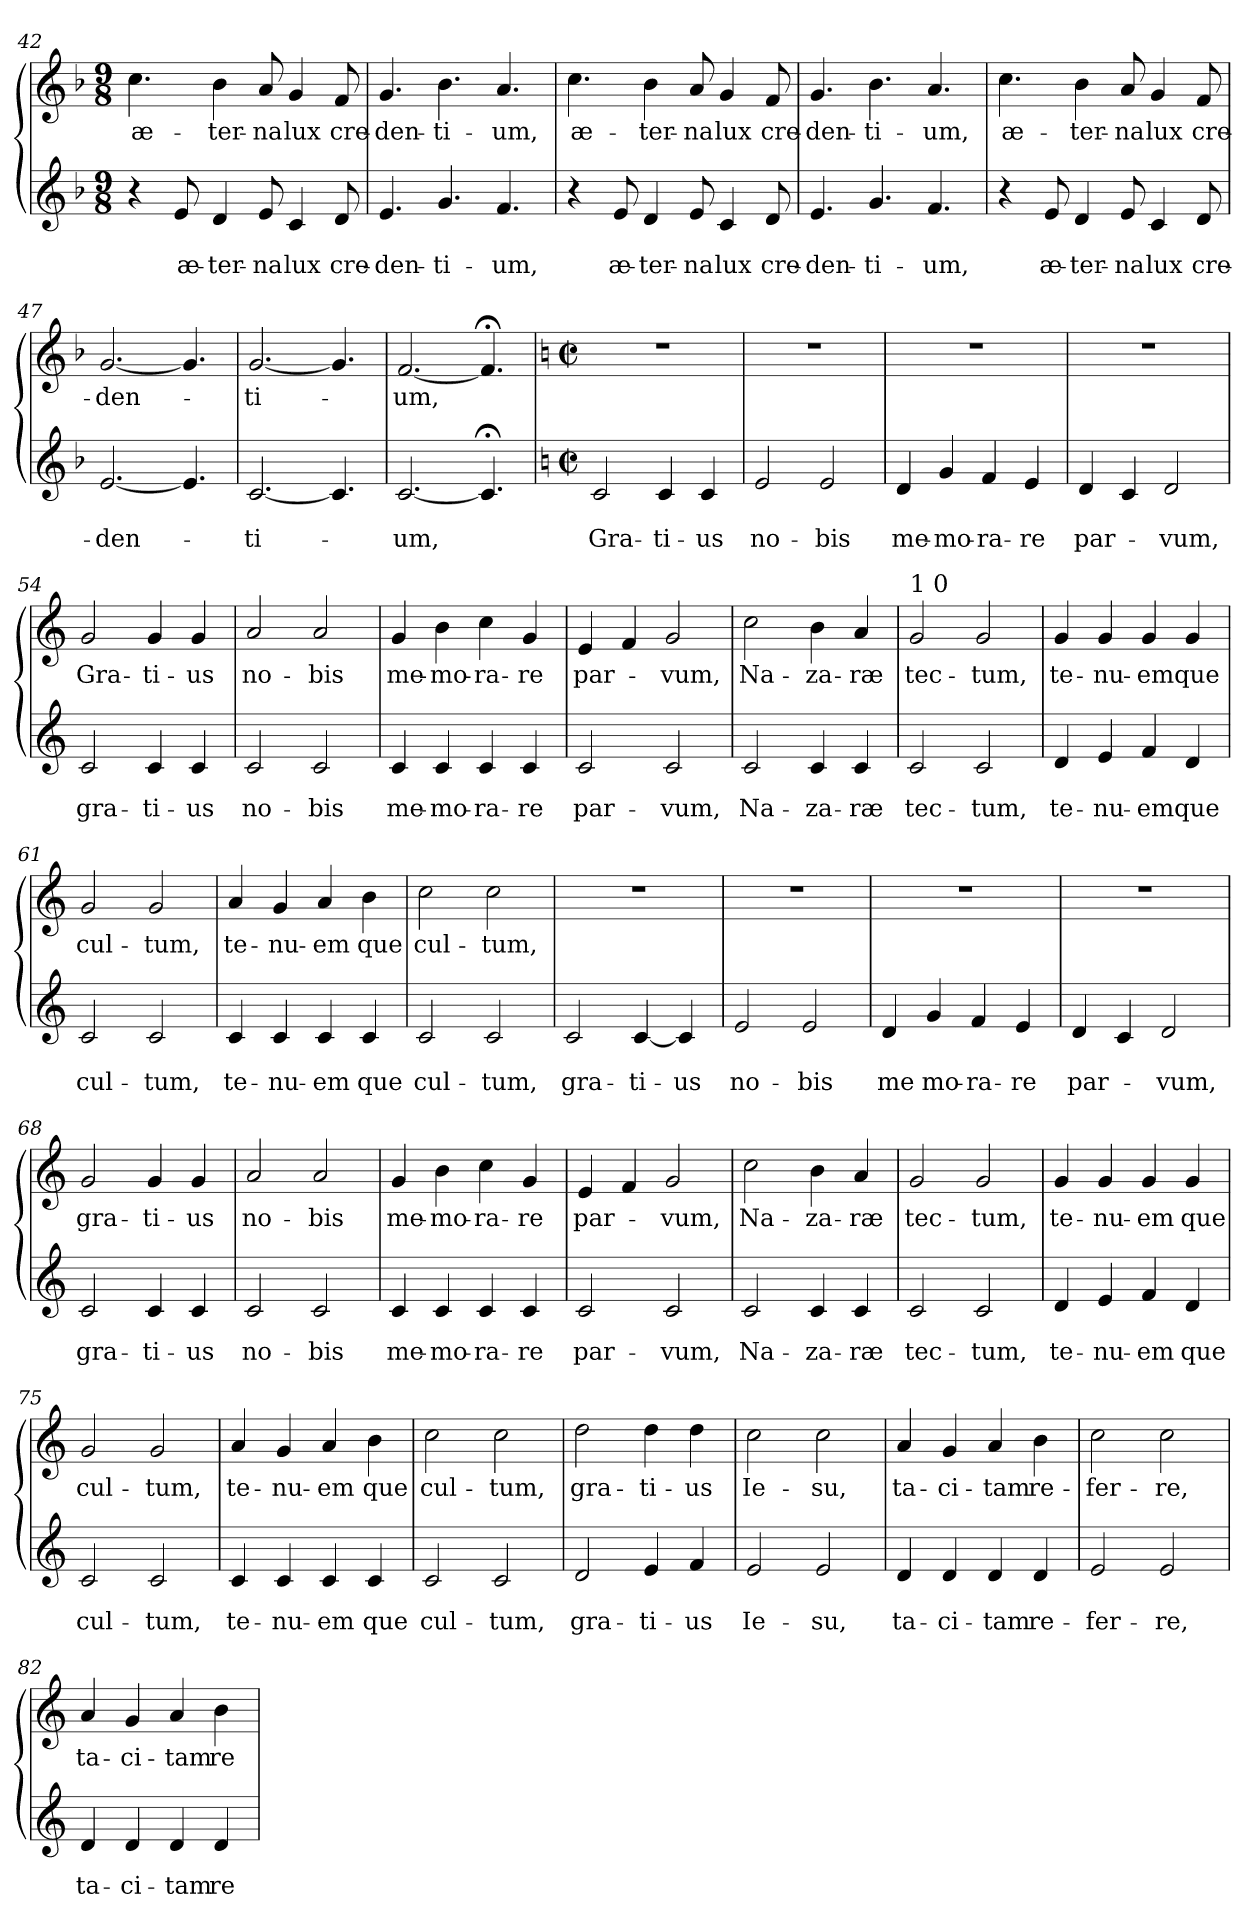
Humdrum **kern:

**kern	**text	**text	**kern	**text
*part2	*part2	*part2	*part1	*part1
*staff2	*staff2	*staff2	*staff1	*staff1
*clefG2	*	*	*clefG2	*
*k[b-]	*	*	*k[b-]	*
*F:	*	*	*F:	*
*M9/8	*	*	*M9/8	*
=42	=42	=42	=42	=42
!	!	!	!	!LO:LY:b
4r	.	.	4.cc\	æ-
!	!	!LO:LY:b	!	!
8e/	.	æ-	.	.
!	!	!LO:LY:b	!	!LO:LY:b
4d/	.	-ter-	4b-\	-ter-
!	!	!LO:LY:b	!	!LO:LY:b
8e/	.	-na	8a/	-na
!	!	!LO:LY:b	!	!LO:LY:b
4c/	.	lux	4g/	lux
!	!	!LO:LY:b	!	!LO:LY:b
8d/	.	cre-	8f/	cre-
!!LO:LB:g=z
=43	=43	=43	=43	=43
!	!	!LO:LY:b	!	!LO:LY:b
4.e/	.	-den-	4.g/	-den-
!	!	!LO:LY:b	!	!LO:LY:b
4.g/	.	-ti-	4.b-\	-ti-
!	!	!LO:LY:b	!	!LO:LY:b
4.f/	.	-um,	4.a/	-um,
=44	=44	=44	=44	=44
!	!	!	!	!LO:LY:b
4r	.	.	4.cc\	æ-
!	!	!LO:LY:b	!	!
8e/	.	æ-	.	.
!	!	!LO:LY:b	!	!LO:LY:b
4d/	.	-ter-	4b-\	-ter-
!	!	!LO:LY:b	!	!LO:LY:b
8e/	.	-na	8a/	-na
!	!	!LO:LY:b	!	!LO:LY:b
4c/	.	lux	4g/	lux
!	!	!LO:LY:b	!	!LO:LY:b
8d/	.	cre-	8f/	cre-
=45	=45	=45	=45	=45
!	!	!LO:LY:b	!	!LO:LY:b
4.e/	.	-den-	4.g/	-den-
!	!	!LO:LY:b	!	!LO:LY:b
4.g/	.	-ti-	4.b-\	-ti-
!	!	!LO:LY:b	!	!LO:LY:b
4.f/	.	-um,	4.a/	-um,
=46	=46	=46	=46	=46
!	!	!	!	!LO:LY:b
4r	.	.	4.cc\	æ-
!	!	!LO:LY:b	!	!
8e/	.	æ-	.	.
!	!	!LO:LY:b	!	!LO:LY:b
4d/	.	-ter-	4b-\	-ter-
!	!	!LO:LY:b	!	!LO:LY:b
8e/	.	-na	8a/	-na
!	!	!LO:LY:b	!	!LO:LY:b
4c/	.	lux	4g/	lux
!	!	!LO:LY:b	!	!LO:LY:b
8d/	.	cre-	8f/	cre-
=47	=47	=47	=47	=47
!	!	!LO:LY:b	!	!LO:LY:b
[<2.e/	.	-den-	[<2.g/	-den-
4.e/]	.	.	4.g/]	.
=48	=48	=48	=48	=48
!	!	!LO:LY:b:rj	!	!LO:LY:b:rj
[<2.c/	.	-ti-	[<2.g/	-ti-
4.c/]	.	.	4.g/]	.
=49	=49	=49	=49	=49
!	!	!LO:LY:b	!	!LO:LY:b
[<2.c/	.	-um,	[<2.f/	-um,
4.c;/]	.	.	4.f;/]	.
!!LO:PB:g=z
=50!	=50!	=50!	=50!	=50!
*k[]	*	*	*k[]	*
*C:	*	*	*C:	*
*M2/2	*	*	*M2/2	*
*met(c|)	*	*	*met(c|)	*
!	!	!LO:LY:b	!	!
2c/	.	Gra-	1r	.
!	!	!LO:LY:b	!	!
4c/	.	-ti-	.	.
!	!	!LO:LY:b	!	!
4c/	.	-us	.	.
=51	=51	=51	=51	=51
!	!	!LO:LY:b	!	!
2e/	.	no-	1r	.
!	!	!LO:LY:b	!	!
2e/	.	-bis	.	.
=52	=52	=52	=52	=52
!	!	!LO:LY:b	!	!
4d/	.	me-	1r	.
!	!	!LO:LY:b	!	!
4g/	.	-mo-	.	.
!	!	!LO:LY:b	!	!
4f/	.	-ra-	.	.
!	!	!LO:LY:b	!	!
4e/	.	-re	.	.
=53	=53	=53	=53	=53
!	!	!LO:LY:b	!	!
4d/	.	par-	1r	.
4c/	.	.	.	.
!	!	!LO:LY:b	!	!
2d/	.	-vum,	.	.
=54	=54	=54	=54	=54
!	!	!LO:LY:b	!	!LO:LY:b
2c/	.	gra-	2g/	Gra-
!	!	!LO:LY:b	!	!LO:LY:b
4c/	.	-ti-	4g/	-ti-
!	!	!LO:LY:b	!	!LO:LY:b
4c/	.	-us	4g/	-us
=55	=55	=55	=55	=55
!	!	!LO:LY:b	!	!LO:LY:b
2c/	.	no-	2a/	no-
!	!	!LO:LY:b	!	!LO:LY:b
2c/	.	-bis	2a/	-bis
=56	=56	=56	=56	=56
!	!	!LO:LY:b	!	!LO:LY:b
4c/	.	me-	4g/	me-
!	!	!LO:LY:b	!	!LO:LY:b
4c/	.	-mo-	4b\	-mo-
!	!	!LO:LY:b	!	!LO:LY:b
4c/	.	-ra-	4cc\	-ra-
!	!	!LO:LY:b	!	!LO:LY:b
4c/	.	-re	4g/	-re
=57	=57	=57	=57	=57
!	!	!LO:LY:b	!	!LO:LY:b
2c/	.	par-	4e/	par-
.	.	.	4f/	.
!	!	!LO:LY:b	!	!LO:LY:b
2c/	.	-vum,	2g/	-vum,
=58	=58	=58	=58	=58
!	!	!LO:LY:b	!	!LO:LY:b
2c/	.	Na-	2cc\	Na-
!	!	!LO:LY:b	!	!LO:LY:b
4c/	.	-za-	4b\	-za-
!	!	!LO:LY:b	!	!LO:LY:b
4c/	.	-ræ	4a/	-ræ
!!LO:LB:g=z
=59	=59	=59	=59	=59
!	!	!	!LO:TX:a:t=1 0	!
!	!	!LO:LY:b	!	!LO:LY:b
2c/	.	tec-	2g/	tec-
!	!	!LO:LY:b	!	!LO:LY:b
2c/	.	-tum,	2g/	-tum,
=60	=60	=60	=60	=60
!	!	!LO:LY:b	!	!LO:LY:b
4d/	.	te-	4g/	te-
!	!	!LO:LY:b	!	!LO:LY:b
4e/	.	-nu-	4g/	-nu-
!	!	!LO:LY:b	!	!LO:LY:b
4f/	.	-emque	4g/	-emque
4d/	.	.	4g/	.
=61	=61	=61	=61	=61
!	!	!LO:LY:b	!	!LO:LY:b
2c/	.	cul-	2g/	cul-
!	!	!LO:LY:b	!	!LO:LY:b
2c/	.	-tum,	2g/	-tum,
=62	=62	=62	=62	=62
!	!	!LO:LY:b	!	!LO:LY:b
4c/	.	te-	4a/	te-
!	!	!LO:LY:b	!	!LO:LY:b
4c/	.	-nu-	4g/	-nu-
!	!	!LO:LY:b	!	!LO:LY:b
4c/	.	-em	4a/	-em
!	!	!LO:LY:b	!	!LO:LY:b
4c/	.	que	4b\	que
=63	=63	=63	=63	=63
!	!	!LO:LY:b	!	!LO:LY:b
2c/	.	cul-	2cc\	cul-
!	!	!LO:LY:b	!	!LO:LY:b
2c/	.	-tum,	2cc\	-tum,
=64	=64	=64	=64	=64
!	!	!LO:LY:b	!	!
2c/	.	gra-	1r	.
!	!	!LO:LY:b	!	!
[>4c/	.	-ti-	.	.
!	!	!LO:LY:b	!	!
4c/]	.	-us	.	.
=65	=65	=65	=65	=65
!	!	!LO:LY:b	!	!
2e/	.	no-	1r	.
!	!	!LO:LY:b	!	!
2e/	.	-bis	.	.
=66	=66	=66	=66	=66
!	!	!LO:LY:b	!	!
4d/	.	me	1r	.
!	!	!LO:LY:b	!	!
4g/	.	mo-	.	.
!	!	!LO:LY:b	!	!
4f/	.	-ra-	.	.
!	!	!LO:LY:b	!	!
4e/	.	-re	.	.
=67	=67	=67	=67	=67
!	!	!LO:LY:b	!	!
4d/	.	par-	1r	.
4c/	.	.	.	.
!	!	!LO:LY:b	!	!
2d/	.	-vum,	.	.
=68	=68	=68	=68	=68
!	!	!LO:LY:b	!	!LO:LY:b
2c/	.	gra-	2g/	gra-
!	!	!LO:LY:b	!	!LO:LY:b
4c/	.	-ti-	4g/	-ti-
!	!	!LO:LY:b	!	!LO:LY:b
4c/	.	-us	4g/	-us
!!LO:LB:g=z
=69	=69	=69	=69	=69
!	!	!LO:LY:b	!	!LO:LY:b
2c/	.	no-	2a/	no-
!	!	!LO:LY:b	!	!LO:LY:b
2c/	.	-bis	2a/	-bis
=70	=70	=70	=70	=70
!	!	!LO:LY:b	!	!LO:LY:b
4c/	.	me-	4g/	me-
!	!	!LO:LY:b	!	!LO:LY:b
4c/	.	-mo-	4b\	-mo-
!	!	!LO:LY:b	!	!LO:LY:b
4c/	.	-ra-	4cc\	-ra-
!	!	!LO:LY:b	!	!LO:LY:b
4c/	.	-re	4g/	-re
=71	=71	=71	=71	=71
!	!	!LO:LY:b	!	!LO:LY:b
2c/	.	par-	4e/	par-
.	.	.	4f/	.
!	!	!LO:LY:b	!	!LO:LY:b
2c/	.	-vum,	2g/	-vum,
=72	=72	=72	=72	=72
!	!	!LO:LY:b	!	!LO:LY:b
2c/	.	Na-	2cc\	Na-
!	!	!LO:LY:b	!	!LO:LY:b
4c/	.	-za-	4b\	-za-
!	!	!LO:LY:b	!	!LO:LY:b
4c/	.	-ræ	4a/	-ræ
=73	=73	=73	=73	=73
!	!	!LO:LY:b	!	!LO:LY:b
2c/	.	tec-	2g/	tec-
!	!	!LO:LY:b	!	!LO:LY:b
2c/	.	-tum,	2g/	-tum,
=74	=74	=74	=74	=74
!	!	!LO:LY:b	!	!LO:LY:b
4d/	.	te-	4g/	te-
!	!	!LO:LY:b	!	!LO:LY:b
4e/	.	-nu-	4g/	-nu-
!	!	!LO:LY:b	!	!LO:LY:b
4f/	.	-em	4g/	-em
!	!	!LO:LY:b	!	!LO:LY:b
4d/	.	que	4g/	que
=75	=75	=75	=75	=75
!	!	!LO:LY:b	!	!LO:LY:b
2c/	.	cul-	2g/	cul-
!	!	!LO:LY:b	!	!LO:LY:b
2c/	.	-tum,	2g/	-tum,
=76	=76	=76	=76	=76
!	!	!LO:LY:b	!	!LO:LY:b
4c/	.	te-	4a/	te-
!	!	!LO:LY:b	!	!LO:LY:b
4c/	.	-nu-	4g/	-nu-
!	!	!LO:LY:b	!	!LO:LY:b
4c/	.	-em	4a/	-em
!	!	!LO:LY:b	!	!LO:LY:b
4c/	.	que	4b\	que
=77	=77	=77	=77	=77
!	!	!LO:LY:b	!	!LO:LY:b
2c/	.	cul-	2cc\	cul-
!	!	!LO:LY:b	!	!LO:LY:b
2c/	.	-tum,	2cc\	-tum,
!!LO:LB:g=z
=78	=78	=78	=78	=78
!	!	!LO:LY:b	!	!LO:LY:b
2d/	.	gra-	2dd\	gra-
!	!	!LO:LY:b	!	!LO:LY:b
4e/	.	-ti-	4dd\	-ti-
!	!	!LO:LY:b	!	!LO:LY:b
4f/	.	-us	4dd\	-us
=79	=79	=79	=79	=79
!	!	!LO:LY:b	!	!LO:LY:b
2e/	.	Ie-	2cc\	Ie-
!	!	!LO:LY:b	!	!LO:LY:b
2e/	.	-su,	2cc\	-su,
=80	=80	=80	=80	=80
!	!	!LO:LY:b	!	!LO:LY:b
4d/	.	ta-	4a/	ta-
!	!	!LO:LY:b	!	!LO:LY:b
4d/	.	-ci-	4g/	-ci-
!	!	!LO:LY:b	!	!LO:LY:b
4d/	.	-tam	4a/	-tam
!	!	!LO:LY:b	!	!LO:LY:b
4d/	.	re-	4b\	re-
=81	=81	=81	=81	=81
!	!	!LO:LY:b	!	!LO:LY:b
2e/	.	-fer-	2cc\	-fer-
!	!	!LO:LY:b	!	!LO:LY:b
2e/	.	-re,	2cc\	-re,
=82	=82	=82	=82	=82
!	!	!LO:LY:b	!	!LO:LY:b
4d/	.	ta-	4a/	ta-
!	!	!LO:LY:b	!	!LO:LY:b
4d/	.	-ci-	4g/	-ci-
!	!	!LO:LY:b	!	!LO:LY:b
4d/	.	-tam	4a/	-tam
!	!	!LO:LY:b	!	!LO:LY:b
4d/	.	re-	4b\	re-
=	=	=	=	=
*-	*-	*-	*-	*-
